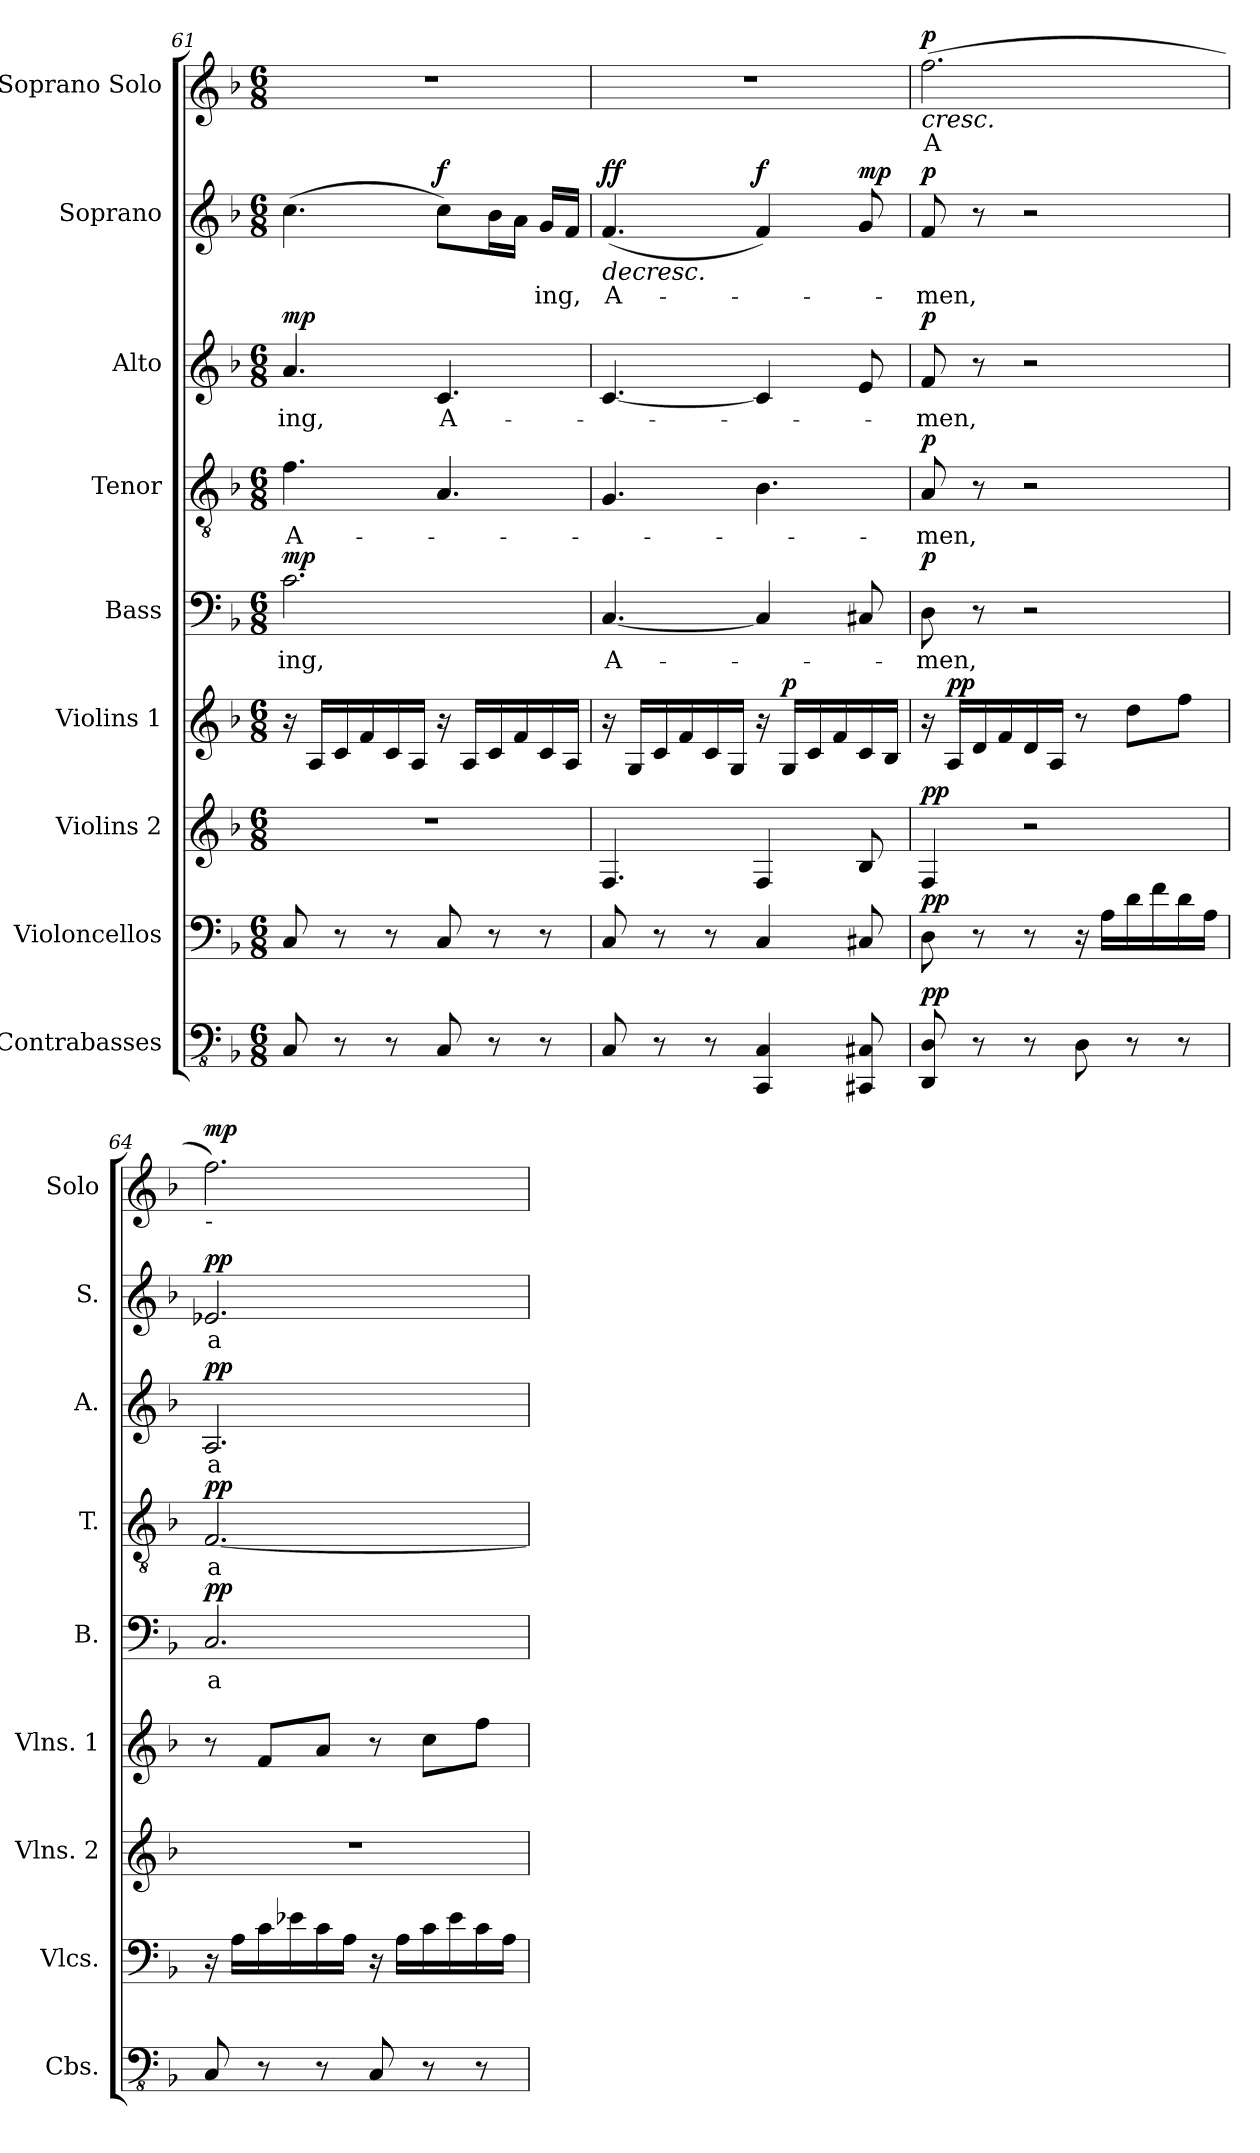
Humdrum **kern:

**kern	**dynam	**kern	**dynam	**kern	**dynam	**kern	**dynam	**kern	**text	**dynam	**kern	**text	**dynam	**kern	**text	**dynam	**kern	**text	**dynam	**kern	**text	**dynam
*part9	*part9	*part8	*part8	*part7	*part7	*part6	*part6	*part5	*part5	*part5	*part4	*part4	*part4	*part3	*part3	*part3	*part2	*part2	*part2	*part1	*part1	*part1
*staff9	*staff9	*staff8	*staff8	*staff7	*staff7	*staff6	*staff6	*staff5	*staff5	*staff5	*staff4	*staff4	*staff4	*staff3	*staff3	*staff3	*staff2	*staff2	*staff2	*staff1	*staff1	*staff1
*I"Contrabasses	*	*I"Violoncellos	*	*I"Violins 2	*	*I"Violins 1	*	*I"Bass	*	*	*I"Tenor	*	*	*I"Alto	*	*	*I"Soprano	*	*	*I"Soprano Solo	*	*
*I'Cbs.	*	*I'Vlcs.	*	*I'Vlns. 2	*	*I'Vlns. 1	*	*I'B.	*	*	*I'T.	*	*	*I'A.	*	*	*I'S.	*	*	*I'Solo	*	*
*clefFv4	*	*clefF4	*	*clefG2	*	*clefG2	*	*clefF4	*	*	*clefGv2	*	*	*clefG2	*	*	*clefG2	*	*	*clefG2	*	*
*k[b-]	*	*k[b-]	*	*k[b-]	*	*k[b-]	*	*k[b-]	*	*	*k[b-]	*	*	*k[b-]	*	*	*k[b-]	*	*	*k[b-]	*	*
*F:	*	*F:	*	*F:	*	*F:	*	*F:	*	*	*F:	*	*	*F:	*	*	*F:	*	*	*F:	*	*
*M6/8	*	*M6/8	*	*M6/8	*	*M6/8	*	*M6/8	*	*	*M6/8	*	*	*M6/8	*	*	*M6/8	*	*	*M6/8	*	*
=61	=61	=61	=61	=61	=61	=61	=61	=61	=61	=61	=61	=61	=61	=61	=61	=61	=61	=61	=61	=61	=61	=61
!	!	!	!	!	!	!	!	!	!	!LO:DY:a	!	!	!	!	!	!LO:DY:a	!	!	!	!	!	!
8CC/	.	8C/	.	2.r	.	16r	.	2.c\	-ing,	mp	4.f\	A-	.	4.a/	-ing,	mp	(4.cc\	.	.	2.r	.	.
.	.	.	.	.	.	16A/LL	.	.	.	.	.	.	.	.	.	.	.	.	.	.	.	.
8r	.	8r	.	.	.	16c/	.	.	.	.	.	.	.	.	.	.	.	.	.	.	.	.
.	.	.	.	.	.	16f/	.	.	.	.	.	.	.	.	.	.	.	.	.	.	.	.
8r	.	8r	.	.	.	16c/	.	.	.	.	.	.	.	.	.	.	.	.	.	.	.	.
.	.	.	.	.	.	16A/JJ	.	.	.	.	.	.	.	.	.	.	.	.	.	.	.	.
!	!	!	!	!	!	!	!	!	!	!	!	!	!	!	!	!	!	!	!LO:DY:a	!	!	!
8CC/	.	8C/	.	.	.	16r	.	.	.	.	4.A/	.	.	4.c/	A-	.	8cc\L)	.	f	.	.	.
.	.	.	.	.	.	16A/LL	.	.	.	.	.	.	.	.	.	.	.	.	.	.	.	.
8r	.	8r	.	.	.	16c/	.	.	.	.	.	.	.	.	.	.	16b-\L	.	.	.	.	.
.	.	.	.	.	.	16f/	.	.	.	.	.	.	.	.	.	.	16a\JJ	.	.	.	.	.
8r	.	8r	.	.	.	16c/	.	.	.	.	.	.	.	.	.	.	16g/LL	-ing,	.	.	.	.
.	.	.	.	.	.	16A/JJ	.	.	.	.	.	.	.	.	.	.	16f/JJ	.	.	.	.	.
!!LO:PB:g=z
=62	=62	=62	=62	=62	=62	=62	=62	=62	=62	=62	=62	=62	=62	=62	=62	=62	=62	=62	=62	=62	=62	=62
!	!	!	!	!	!	!	!	!	!	!	!	!	!	!	!	!	!	!	!LO:HP:b	!	!	!
!	!	!	!	!	!	!	!	!	!	!	!	!	!	!	!	!	!	!	!LO:DY:n=1:a	!	!	!
8CC/	.	8C/	.	4.F/	.	16r	.	[4.C/	A-	.	4.G/	.	.	[4.c/	.	.	(4.f/	A-	> ff	2.r	.	.
.	.	.	.	.	.	16G/LL	.	.	.	.	.	.	.	.	.	.	.	.	.	.	.	.
8r	.	8r	.	.	.	16c/	.	.	.	.	.	.	.	.	.	.	.	.	.	.	.	.
.	.	.	.	.	.	16f/	.	.	.	.	.	.	.	.	.	.	.	.	.	.	.	.
8r	.	8r	.	.	.	16c/	.	.	.	.	.	.	.	.	.	.	.	.	.	.	.	.
.	.	.	.	.	.	16G/JJ	.	.	.	.	.	.	.	.	.	.	.	.	.	.	.	.
!	!	!	!	!	!	!	!	!	!	!	!	!	!	!	!	!	!	!	!LO:DY:n=2:a	!	!	!
4CCC/ 4CC/	.	4C/	.	4F/	.	16r	.	4C/]	.	.	4.B-\	.	.	4c/]	.	.	4f/)	.	f	.	.	.
!	!	!	!	!	!	!	!LO:DY:a	!	!	!	!	!	!	!	!	!	!	!	!	!	!	!
.	.	.	.	.	.	16G/LL	p	.	.	.	.	.	.	.	.	.	.	.	.	.	.	.
.	.	.	.	.	.	16c/	.	.	.	.	.	.	.	.	.	.	.	.	.	.	.	.
.	.	.	.	.	.	16f/	.	.	.	.	.	.	.	.	.	.	.	.	.	.	.	.
!	!	!	!	!	!	!	!	!	!	!	!	!	!	!	!	!	!	!	!LO:DY:n=3:a	!	!	!
8CCC#X/ 8CC#X/	.	8C#X/	.	8B-/	.	16c/	.	8C#X/	.	.	.	.	.	8e/	.	.	8g/	.	] mp	.	.	.
.	.	.	.	.	.	16B-/JJ	.	.	.	.	.	.	.	.	.	.	.	.	.	.	.	.
=63	=63	=63	=63	=63	=63	=63	=63	=63	=63	=63	=63	=63	=63	=63	=63	=63	=63	=63	=63	=63	=63	=63
!	!LO:DY:a	!	!LO:DY:a	!	!LO:DY:a	!	!	!	!	!LO:DY:a	!	!	!LO:DY:a	!	!	!LO:DY:a	!	!	!LO:DY:a	!	!	!LO:HP:b
!	!	!	!	!	!	!	!	!	!	!	!	!	!	!	!	!	!	!	!	!	!	!LO:DY:n=1:a
8DDD/ 8DD/	pp	8D\	pp	4F/	pp	16r	.	8D\	-men,	p	8A/	-men,	p	8f/	-men,	p	8f/	-men,	p	(2.ff\	A	< p
!	!	!	!	!	!	!	!LO:DY:a	!	!	!	!	!	!	!	!	!	!	!	!	!	!	!
.	.	.	.	.	.	16A/LL	pp	.	.	.	.	.	.	.	.	.	.	.	.	.	.	.
8r	.	8r	.	.	.	16d/	.	8r	.	.	8r	.	.	8r	.	.	8r	.	.	.	.	.
.	.	.	.	.	.	16f/	.	.	.	.	.	.	.	.	.	.	.	.	.	.	.	.
8r	.	8r	.	2r	.	16d/	.	2r	.	.	2r	.	.	2r	.	.	2r	.	.	.	.	.
.	.	.	.	.	.	16A/JJ	.	.	.	.	.	.	.	.	.	.	.	.	.	.	.	.
8DD\	.	16r	.	.	.	8r	.	.	.	.	.	.	.	.	.	.	.	.	.	.	.	.
.	.	16A\LL	.	.	.	.	.	.	.	.	.	.	.	.	.	.	.	.	.	.	.	.
8r	.	16d\	.	.	.	8dd\L	.	.	.	.	.	.	.	.	.	.	.	.	.	.	.	.
.	.	16f\	.	.	.	.	.	.	.	.	.	.	.	.	.	.	.	.	.	.	.	.
8r	.	16d\	.	.	.	8ff\J	.	.	.	.	.	.	.	.	.	.	.	.	.	.	.	.
.	.	16A\JJ	.	.	.	.	.	.	.	.	.	.	.	.	.	.	.	.	.	.	.	.
=64	=64	=64	=64	=64	=64	=64	=64	=64	=64	=64	=64	=64	=64	=64	=64	=64	=64	=64	=64	=64	=64	=64
!	!	!	!	!	!	!	!	!	!	!	!	!	!	!	!	!	!	!	!	!LO:TX:b:t=-	!	!
!	!	!	!	!	!	!	!	!	!	!LO:DY:a	!	!	!LO:DY:a	!	!	!LO:DY:a	!	!	!LO:DY:a	!	!	!LO:DY:a
8CC/	.	16r	.	2.r	.	8r	.	2.C/	a-	pp	[2.F/	a-	pp	2.A/	a-	pp	2.e-X/	a-	pp	2.ff\)	.	mp
.	.	16A\LL	.	.	.	.	.	.	.	.	.	.	.	.	.	.	.	.	.	.	.	.
8r	.	16c\	.	.	.	8f/L	.	.	.	.	.	.	.	.	.	.	.	.	.	.	.	.
.	.	16e-X\	.	.	.	.	.	.	.	.	.	.	.	.	.	.	.	.	.	.	.	.
8r	.	16c\	.	.	.	8a/J	.	.	.	.	.	.	.	.	.	.	.	.	.	.	.	.
.	.	16A\JJ	.	.	.	.	.	.	.	.	.	.	.	.	.	.	.	.	.	.	.	.
8CC/	.	16r	.	.	.	8r	.	.	.	.	.	.	.	.	.	.	.	.	.	.	.	.
.	.	16A\LL	.	.	.	.	.	.	.	.	.	.	.	.	.	.	.	.	.	.	.	.
8r	.	16c\	.	.	.	8cc\L	.	.	.	.	.	.	.	.	.	.	.	.	.	.	.	.
.	.	16e-\	.	.	.	.	.	.	.	.	.	.	.	.	.	.	.	.	.	.	.	.
8r	.	16c\	.	.	.	8ff\J	.	.	.	.	.	.	.	.	.	.	.	.	.	.	.	.
.	.	16A\JJ	.	.	.	.	.	.	.	.	.	.	.	.	.	.	.	.	.	.	.	.
.	.	.	.	.	.	.	.	.	.	.	.	.	.	.	.	.	.	.	.	.	.	[
=	=	=	=	=	=	=	=	=	=	=	=	=	=	=	=	=	=	=	=	=	=	=
*-	*-	*-	*-	*-	*-	*-	*-	*-	*-	*-	*-	*-	*-	*-	*-	*-	*-	*-	*-	*-	*-	*-
